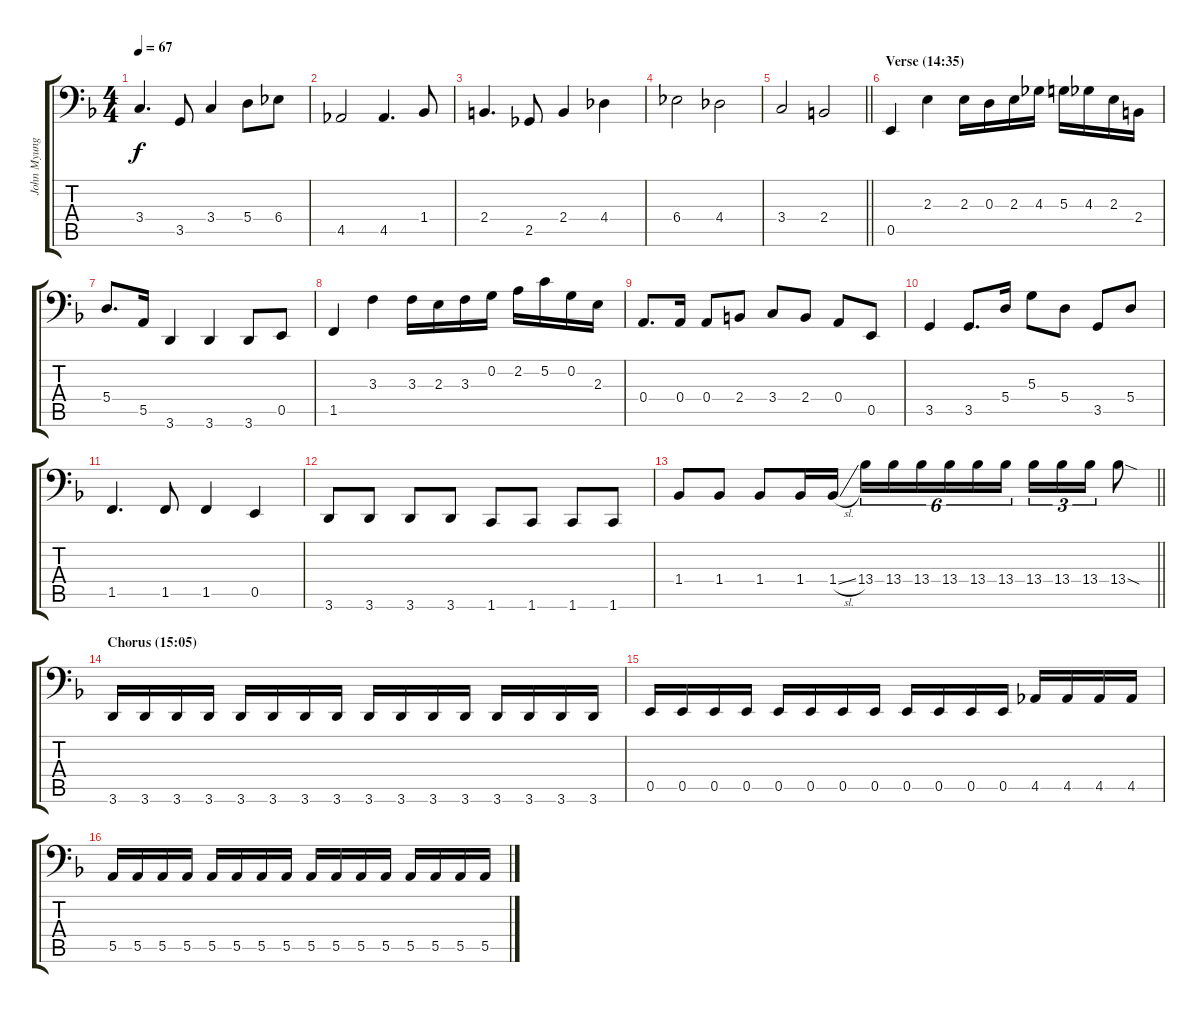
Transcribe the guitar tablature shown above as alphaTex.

\track ("John Myung Bass" "John Myung") {instrument electricbassfinger}
\staff {score tabs}
\tuning (C3 G2 D2 A1 E1 B0) {hide}
\ts (4 4)
\tempo 67
\clef f4
\ks dminor
3.4.4{d dy f} 3.5.8 3.4.4 5.4.8 6.4.8 |
4.5.2 4.5.4{d} 1.4.8 |
2.4.4{d} 2.5.8 2.4.4 4.4.4 |
6.4.2 4.4.2 |
\barLineRight lightlight
3.4.2 2.4.2 |
\section ("" "Verse (14:35)")
0.5.4 2.3.4 2.3.16 0.3.16 2.3.16 4.3.16 5.3.16 4.3.16 2.3.16 2.4.16 |
5.4.8{d} 5.5.16 3.6.4 3.6.4 3.6.8 0.5.8 |
1.5.4 3.3.4 3.3.16 2.3.16 3.3.16 0.2.16 2.2.16 5.2.16 0.2.16 2.3.16 |
0.4.8{d} 0.4.16 0.4.8 2.4.8 3.4.8 2.4.8 0.4.8 0.5.8 |
3.5.4 3.5.8{d} 5.4.16 5.3.8 5.4.8 3.5.8 5.4.8 |
1.5.4{d} 1.5.8 1.5.4 0.5.4 |
3.6.8 3.6.8 3.6.8 3.6.8 1.6.8 1.6.8 1.6.8 1.6.8 |
\barLineRight lightlight
1.4.8 1.4.8 1.4.8 1.4.16 1.4{sl}.16 13.4.16{tu (6 4)} 13.4.16{tu (6 4)} 13.4.16{tu (6 4)} 13.4.16{tu (6 4)} 13.4.16{tu (6 4)} 13.4.16{tu (6 4)} 13.4.16{tu (3 2)} 13.4.16{tu (3 2)} 13.4.16{tu (3 2)} 13.4{sod}.8 |
\section ("" "Chorus (15:05)")
3.6.16 3.6.16 3.6.16 3.6.16 3.6.16 3.6.16 3.6.16 3.6.16 3.6.16 3.6.16 3.6.16 3.6.16 3.6.16 3.6.16 3.6.16 3.6.16 |
0.5.16 0.5.16 0.5.16 0.5.16 0.5.16 0.5.16 0.5.16 0.5.16 0.5.16 0.5.16 0.5.16 0.5.16 4.5.16 4.5.16 4.5.16 4.5.16 |
5.5.16 5.5.16 5.5.16 5.5.16 5.5.16 5.5.16 5.5.16 5.5.16 5.5.16 5.5.16 5.5.16 5.5.16 5.5.16 5.5.16 5.5.16 5.5.16
